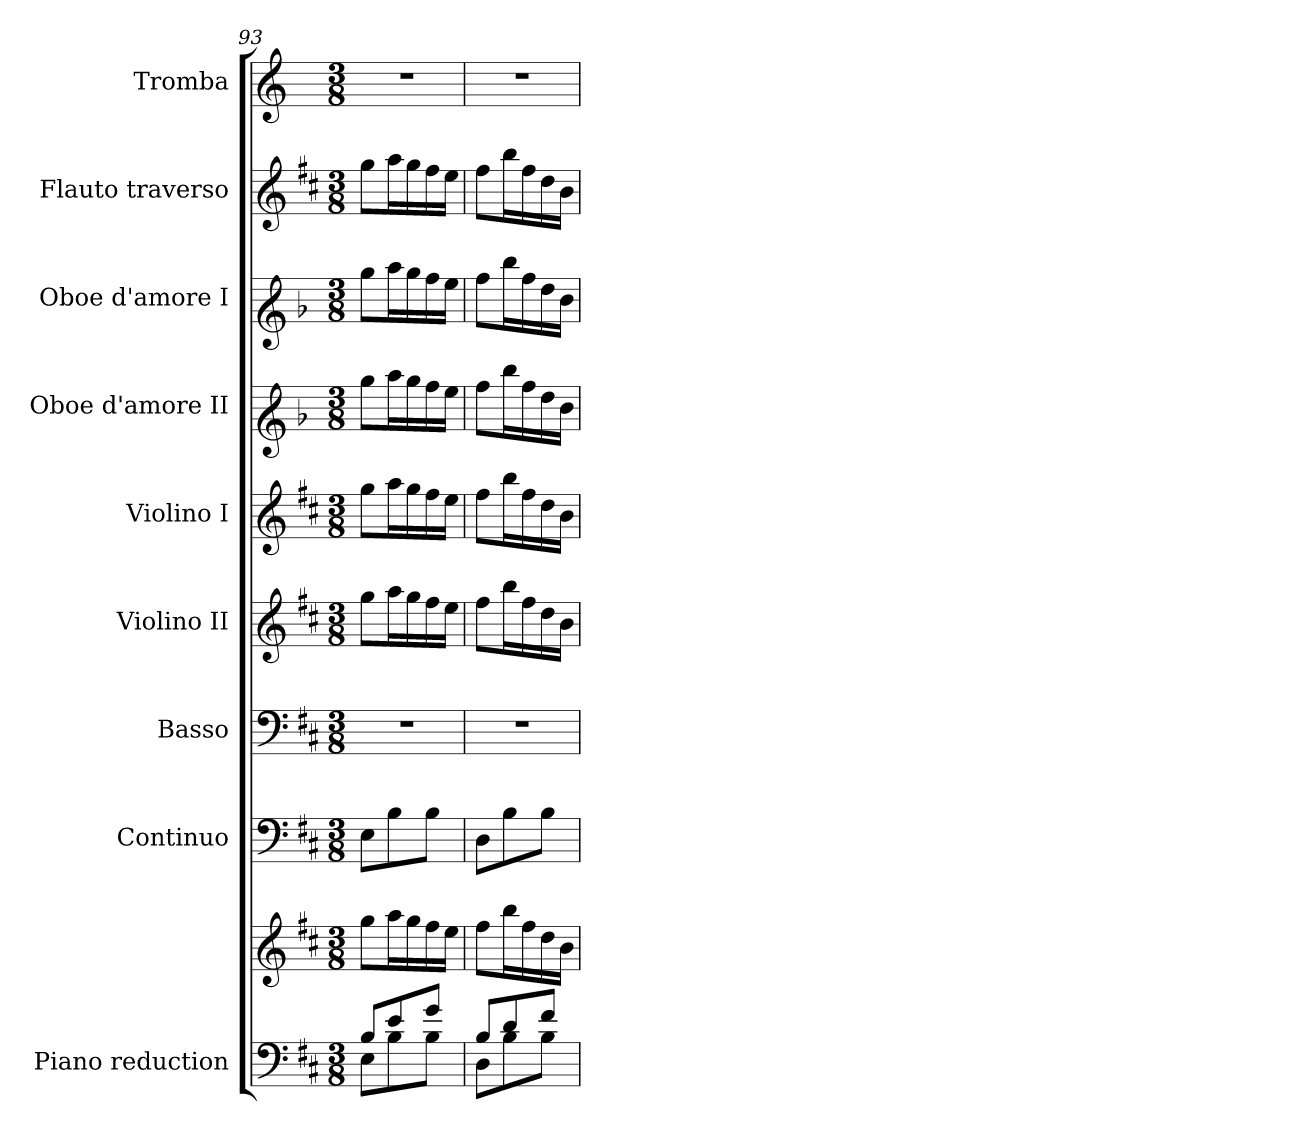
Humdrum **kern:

**kern	**kern	**kern	**kern	**kern	**kern	**kern	**kern	**kern	**kern
*part9	*part9	*part8	*part7	*part6	*part5	*part4	*part3	*part2	*part1
*staff10	*staff9	*staff8	*staff7	*staff6	*staff5	*staff4	*staff3	*staff2	*staff1
*I"Piano reduction	*	*I"Continuo	*I"Basso	*I"Violino II	*I"Violino I	*I"Oboe d'amore II	*I"Oboe d'amore I	*I"Flauto traverso	*I"Tromba
*I'Pno	*	*	*	*I'Vln	*I'Vln	*	*	*I'Fl	*
*clefF4	*clefG2	*clefF4	*clefF4	*clefG2	*clefG2	*clefG1	*clefG1	*clefG2	*clefG2
*	*	*	*	*	*	*ITrd2c3	*ITrd2c3	*	*ITrd-1c-2
*k[f#c#]	*k[f#c#]	*k[f#c#]	*k[f#c#]	*k[f#c#]	*k[f#c#]	*k[f#c#]	*k[f#c#]	*k[f#c#]	*k[f#c#]
*M3/8	*M3/8	*M3/8	*M3/8	*M3/8	*M3/8	*M3/8	*M3/8	*M3/8	*M3/8
=93	=93	=93	=93	=93	=93	=93	=93	=93	=93
*^	*	*	*	*	*	*	*	*	*
8B/L	8E\L	8gg\L	8E\L	4.r	8gg\L	8gg\L	8gg\L	8gg\L	8gg\L	4.r
8e/	8B\	16aa\L	8B\	.	16aa\L	16aa\L	16aa\L	16aa\L	16aa\L	.
.	.	16gg\	.	.	16gg\	16gg\	16gg\	16gg\	16gg\	.
8g/J	8B\J	16ff#\	8B\J	.	16ff#\	16ff#\	16ff#\	16ff#\	16ff#\	.
.	.	16ee\JJ	.	.	16ee\JJ	16ee\JJ	16ee\JJ	16ee\JJ	16ee\JJ	.
=94	=94	=94	=94	=94	=94	=94	=94	=94	=94	=94
8B/L	8D\L	8ff#\L	8D\L	4.r	8ff#\L	8ff#\L	8ff#\L	8ff#\L	8ff#\L	4.r
8d/	8B\	16bb\L	8B\	.	16bb\L	16bb\L	16bb\L	16bb\L	16bb\L	.
.	.	16ff#\	.	.	16ff#\	16ff#\	16ff#\	16ff#\	16ff#\	.
8f#/J	8B\J	16dd\	8B\J	.	16dd\	16dd\	16dd\	16dd\	16dd\	.
.	.	16b\JJ	.	.	16b\JJ	16b\JJ	16b\JJ	16b\JJ	16b\JJ	.
*v	*v	*	*	*	*	*	*	*	*	*
=	=	=	=	=	=	=	=	=	=
*-	*-	*-	*-	*-	*-	*-	*-	*-	*-
